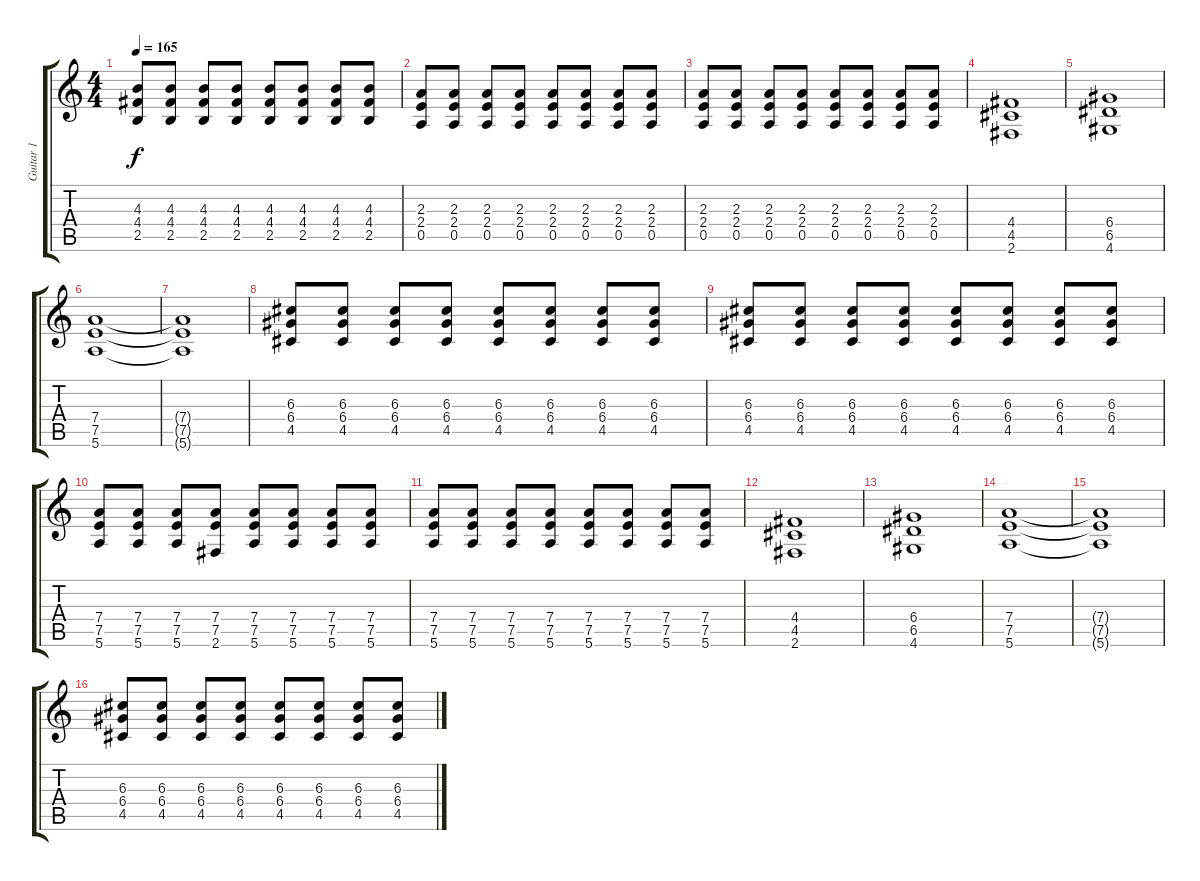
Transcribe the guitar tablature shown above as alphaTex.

\track ("Guitar 1" "Guitar 1") {instrument distortionguitar}
\staff {score tabs}
\tuning (E4 B3 G3 D3 A2 E2) {hide}
\ts (4 4)
\tempo 165
\clef g2
\ks c
(4.3 4.4 2.5).8{dy f} (4.3 4.4 2.5).8 (4.3 4.4 2.5).8 (4.3 4.4 2.5).8 (4.3 4.4 2.5).8 (4.3 4.4 2.5).8 (4.3 4.4 2.5).8 (4.3 4.4 2.5).8 |
(2.3 2.4 0.5).8 (2.3 2.4 0.5).8 (2.3 2.4 0.5).8 (2.3 2.4 0.5).8 (2.3 2.4 0.5).8 (2.3 2.4 0.5).8 (2.3 2.4 0.5).8 (2.3 2.4 0.5).8 |
(2.3 2.4 0.5).8 (2.3 2.4 0.5).8 (2.3 2.4 0.5).8 (2.3 2.4 0.5).8 (2.3 2.4 0.5).8 (2.3 2.4 0.5).8 (2.3 2.4 0.5).8 (2.3 2.4 0.5).8 |
(4.4 4.5 2.6).1 |
(6.4 6.5 4.6).1 |
(7.4 7.5 5.6).1 |
(7.4{t} 7.5{t} 5.6{t}).1 |
(6.3 6.4 4.5).8 (6.3 6.4 4.5).8 (6.3 6.4 4.5).8 (6.3 6.4 4.5).8 (6.3 6.4 4.5).8 (6.3 6.4 4.5).8 (6.3 6.4 4.5).8 (6.3 6.4 4.5).8 |
(6.3 6.4 4.5).8 (6.3 6.4 4.5).8 (6.3 6.4 4.5).8 (6.3 6.4 4.5).8 (6.3 6.4 4.5).8 (6.3 6.4 4.5).8 (6.3 6.4 4.5).8 (6.3 6.4 4.5).8 |
(7.4 7.5 5.6).8 (7.4 7.5 5.6).8 (7.4 7.5 5.6).8 (7.4 7.5 2.6).8 (7.4 7.5 5.6).8 (7.4 7.5 5.6).8 (7.4 7.5 5.6).8 (7.4 7.5 5.6).8 |
(7.4 7.5 5.6).8 (7.4 7.5 5.6).8 (7.4 7.5 5.6).8 (7.4 7.5 5.6).8 (7.4 7.5 5.6).8 (7.4 7.5 5.6).8 (7.4 7.5 5.6).8 (7.4 7.5 5.6).8 |
(4.4 4.5 2.6).1 |
(6.4 6.5 4.6).1 |
(7.4 7.5 5.6).1 |
(7.4{t} 7.5{t} 5.6{t}).1 |
(6.3 6.4 4.5).8 (6.3 6.4 4.5).8 (6.3 6.4 4.5).8 (6.3 6.4 4.5).8 (6.3 6.4 4.5).8 (6.3 6.4 4.5).8 (6.3 6.4 4.5).8 (6.3 6.4 4.5).8
